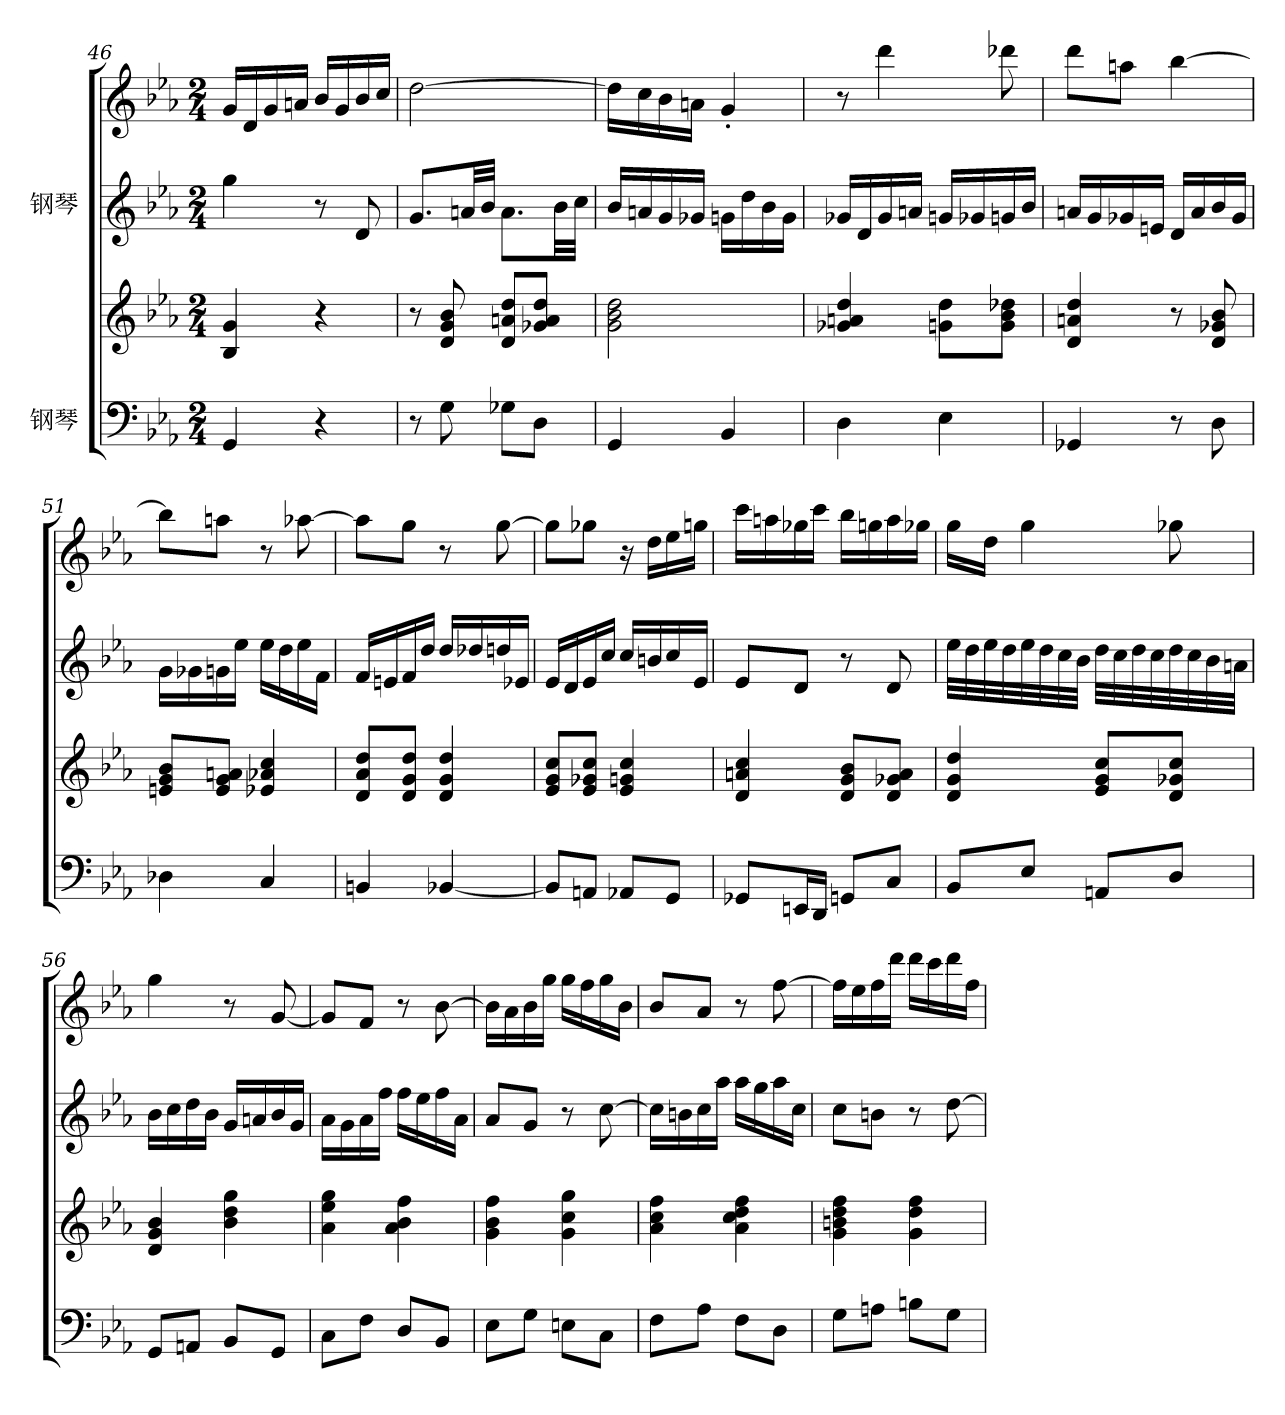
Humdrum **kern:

**kern	**kern	**kern	**kern
*part2	*part2	*part1	*part1
*staff4	*staff3	*staff2	*staff1
*I"钢琴	*	*I"钢琴	*
!!LO:LB:g=z
*clefF4	*clefG2	*clefG2	*clefG2
*k[b-e-a-]	*k[b-e-a-]	*k[b-e-a-]	*k[b-e-a-]
*M2/4	*M2/4	*M2/4	*M2/4
=46	=46	=46	=46
4GG/	4B-/ 4g/	4gg\	16g/LL
.	.	.	16d/
.	.	.	16g/
.	.	.	16an/JJ
4r	4r	8r	16b-/LL
.	.	.	16g/
.	.	8d/	16b-/
.	.	.	16cc/JJ
=47	=47	=47	=47
8r	8r	8.g/L	[2dd\
8G\	8d/ 8g/ 8b-/	.	.
.	.	32an/LL	.
.	.	32b-/JJJ	.
8G-X\L	8d/ 8an/ 8dd/L	8.a\L	.
8D\J	8g-X/ 8a/ 8dd/J	.	.
.	.	32b-\LL	.
.	.	32cc\JJJ	.
=48	=48	=48	=48
4GG/	2g\ 2b-\ 2dd\	16b-/LL	16dd\LL]
.	.	16an/	16cc\
.	.	16g/	16b-\
.	.	16g-X/JJ	16an\JJ
4BB-/	.	16gn\LL	4g'/
.	.	16dd\	.
.	.	16b-\	.
.	.	16g\JJ	.
=49	=49	=49	=49
4D\	4g-X/ 4an/ 4dd/	16g-X/LL	8r
.	.	16d/	.
.	.	16g-/	4ddd\
.	.	16an/JJ	.
4E-\	8gn\ 8dd\L	16gn/LL	.
.	.	16g-X/	.
.	8g\ 8b-\ 8dd-X\J	16gn/	8ddd-X\
.	.	16b-/JJ	.
!!LO:LB:g=z
=50	=50	=50	=50
4GG-X/	4d/ 4an/ 4dd/	16an/LL	8ddd\L
.	.	16g/	.
.	.	16g-X/	8aan\J
.	.	16en/JJ	.
8r	8r	16d/LL	[4bb-\
.	.	16a/	.
8D\	8d/ 8g-X/ 8b-/	16b-/	.
.	.	16g-/JJ	.
=51	=51	=51	=51
4D-X\	8en/ 8g/ 8b-/L	16g\LL	8bb-\L]
.	.	16g-X\	.
.	8e/ 8g/ 8an/J	16gn\	8aan\J
.	.	16ee-\JJ	.
4C/	4e-X/ 4a-X/ 4cc/	16ee-\LL	8r
.	.	16dd\	.
.	.	16ee-\	[8aa-X\
.	.	16f\JJ	.
=52	=52	=52	=52
4BBn/	8d/ 8a-/ 8dd/L	16f/LL	8aa-\L]
.	.	16en/	.
.	8d/ 8g/ 8dd/J	16f/	8gg\J
.	.	16dd/JJ	.
[4BB-X/	4d/ 4g/ 4dd/	16dd/LL	8r
.	.	16dd-X/	.
.	.	16ddn/	[8gg\
.	.	16e-X/JJ	.
=53	=53	=53	=53
8BB-/L]	8e-/ 8g/ 8cc/L	16e-/LL	8gg\L]
.	.	16d/	.
8AAn/J	8e-/ 8g-X/ 8cc/J	16e-/	8gg-X\J
.	.	16cc/JJ	.
8AA-X/L	4e-/ 4gn/ 4cc/	16cc/LL	16r
.	.	16bn/	16dd\LL
8GG/J	.	16cc/	16ee-\
.	.	16e-/JJ	16ggn\JJ
!!LO:PB:g=z
=54	=54	=54	=54
8GG-X/L	4d/ 4an/ 4cc/	8e-/L	16ccc\LL
.	.	.	16aan\
16EEn/L	.	8d/J	16gg-X\
16DD/JJ	.	.	16ccc\JJ
8GGn/L	8d/ 8g/ 8b-/L	8r	16bb-\LL
.	.	.	16ggn\
8C/J	8d/ 8g-X/ 8a/J	8d/	16aa\
.	.	.	16gg-X\JJ
=55	=55	=55	=55
8BB-/L	4d/ 4g/ 4dd/	32ee-\LLL	16gg\LL
.	.	32dd\	.
.	.	32ee-\	16dd\JJ
.	.	32dd\	.
8E-/J	.	32ee-\	4gg\
.	.	32dd\	.
.	.	32cc\	.
.	.	32b-\JJJ	.
8AAn/L	8e-/ 8g/ 8cc/L	32dd\LLL	.
.	.	32cc\	.
.	.	32dd\	.
.	.	32cc\	.
8D/J	8d/ 8g-X/ 8cc/J	32dd\	8gg-X\
.	.	32cc\	.
.	.	32b-\	.
.	.	32an\JJJ	.
=56	=56	=56	=56
8GG/L	4d/ 4g/ 4b-/	16b-\LL	4gg\
.	.	16cc\	.
8AAn/J	.	16dd\	.
.	.	16b-\JJ	.
8BB-/L	4b-\ 4dd\ 4gg\	16g/LL	8r
.	.	16an/	.
8GG/J	.	16b-/	[8g/
.	.	16g/JJ	.
!!LO:LB:g=z
=57	=57	=57	=57
8C\L	4a-\ 4ee-\ 4gg\	16a-\LL	8g/L]
.	.	16g\	.
8F\J	.	16a-\	8f/J
.	.	16ff\JJ	.
8D/L	4a-\ 4b-\ 4ff\	16ff\LL	8r
.	.	16ee-\	.
8BB-/J	.	16ff\	[8b-\
.	.	16a-\JJ	.
=58	=58	=58	=58
8E-\L	4g\ 4b-\ 4ff\	8a-/L	16b-\LL]
.	.	.	16a-\
8G\J	.	8g/J	16b-\
.	.	.	16gg\JJ
8En\L	4g\ 4cc\ 4gg\	8r	16gg\LL
.	.	.	16ff\
8C\J	.	[8cc\	16gg\
.	.	.	16b-\JJ
=59	=59	=59	=59
8F\L	4a-\ 4cc\ 4ff\	16cc\LL]	8b-/L
.	.	16bn\	.
8A-\J	.	16cc\	8a-/J
.	.	16aa-\JJ	.
8F\L	4a-\ 4cc\ 4dd\ 4ff\	16aa-\LL	8r
.	.	16gg\	.
8D\J	.	16aa-\	[8ff\
.	.	16cc\JJ	.
=60	=60	=60	=60
8G\L	4g\ 4bn\ 4dd\ 4ff\	8cc\L	16ff\LL]
.	.	.	16ee-\
8An\J	.	8bn\J	16ff\
.	.	.	16ddd\JJ
8Bn\L	4g\ 4dd\ 4ff\	8r	16ddd\LL
.	.	.	16ccc\
8G\J	.	[8dd\	16ddd\
.	.	.	16ff\JJ
=	=	=	=
*-	*-	*-	*-
